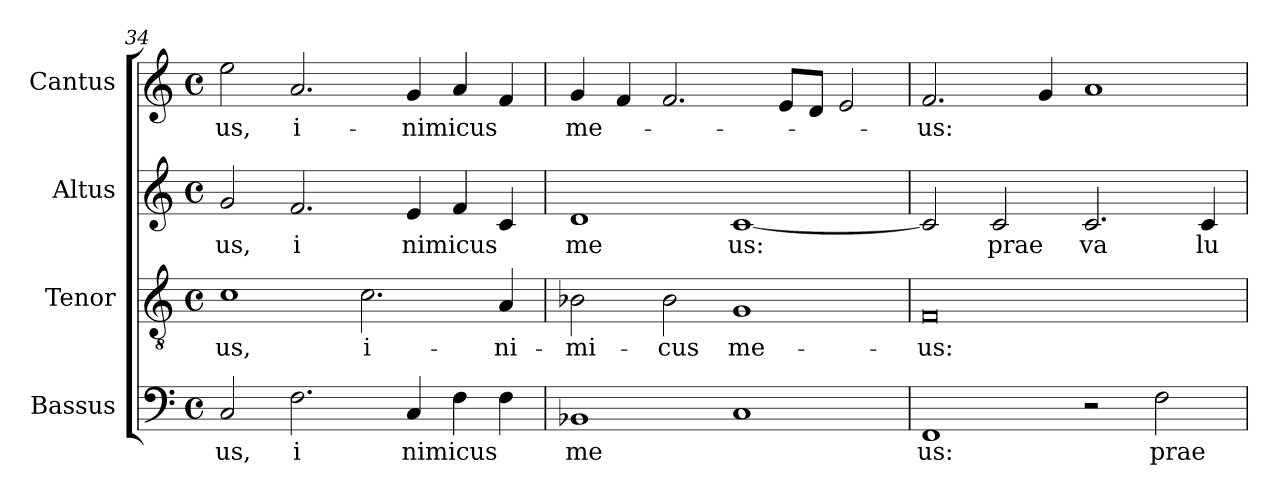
**kern	**text	**kern	**text	**kern	**text	**kern	**text
*part4	*part4	*part3	*part3	*part2	*part2	*part1	*part1
*staff4	*staff4	*staff3	*staff3	*staff2	*staff2	*staff1	*staff1
*I"Bassus	*	*I"Tenor	*	*I"Altus	*	*I"Cantus	*
*clefF4	*	*clefGv2	*	*clefG2	*	*clefG2	*
*M4/4	*	*M4/4	*	*M4/4	*	*M4/4	*
*met(c)	*	*met(c)	*	*met(c)	*	*met(c)	*
=34	=34	=34	=34	=34	=34	=34	=34
!	!LO:LY:b:cj	!	!LO:LY:b:cj	!	!LO:LY:b:cj	!	!LO:LY:b:cj
2C/	us,	1c	-us,	2g/	us,	2ee\	-us,
!	!LO:LY:b:cj	!	!	!	!LO:LY:b:cj	!	!LO:LY:b:cj
2.F\	i	.	.	2.f/	i	2.a/	i-
!	!	!	!LO:LY:b:cj	!	!	!	!
.	.	2.c\	i-	.	.	.	.
!	!LO:LY:b	!	!	!	!LO:LY:b	!	!LO:LY:b
4C/	nimicus	.	.	4e/	nimicus	4g/	-nimicus
4F\	.	.	.	4f/	.	4a/	.
!	!	!	!LO:LY:b:cj	!	!	!	!
4F\	.	4A/	-ni-	4c/	.	4f/	.
=35	=35	=35	=35	=35	=35	=35	=35
!	!LO:LY:b:cj	!	!LO:LY:b:cj	!	!LO:LY:b:cj	!	!LO:LY:b
1BB-X	me	2B-X\	-mi-	1d	me	4g/	me-
.	.	.	.	.	.	4f/	.
!	!	!	!LO:LY:b:cj	!	!	!	!
.	.	2B-\	-cus	.	.	2.f/	.
!	!	!	!LO:LY:b:cj	!	!LO:LY:b:cj	!	!
1C	.	1G	me-	[<1c	us:	.	.
.	.	.	.	.	.	8e/L	.
.	.	.	.	.	.	8d/J	.
.	.	.	.	.	.	2e/	.
=36	=36	=36	=36	=36	=36	=36	=36
!	!LO:LY:b:cj	!	!LO:LY:b:cj	!	!	!	!LO:LY:b
1FF	us:	0F	-us:	2c/]	.	2.f/	-us:
!	!	!	!	!	!LO:LY:b:cj	!	!
.	.	.	.	2c/	prae	.	.
.	.	.	.	.	.	4g/	.
!	!	!	!	!	!LO:LY:b:cj	!	!
2r	.	.	.	2.c/	va	1a	.
!	!LO:LY:b:cj	!	!	!	!	!	!
2F\	prae	.	.	.	.	.	.
!	!	!	!	!	!LO:LY:b:cj	!	!
.	.	.	.	4c/	lu	.	.
=	=	=	=	=	=	=	=
*-	*-	*-	*-	*-	*-	*-	*-
